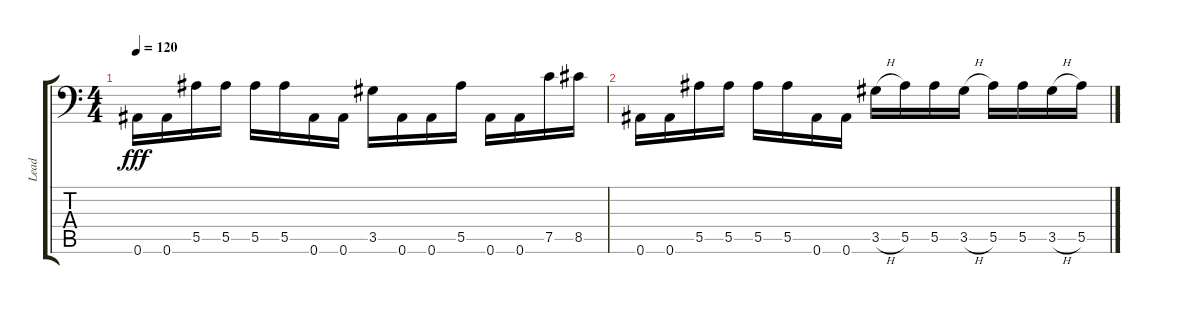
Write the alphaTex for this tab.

\track ("Lead" "Lead") {instrument distortionguitar}
\staff {score tabs}
\tuning (C4 G3 Eb3 Bb2 F2 Bb1) {hide}
\ts (4 4)
\tempo 120
\clef f4
\ks c
0.6.16{dy fff} 0.6.16 5.5.16 5.5.16 5.5.16 5.5.16 0.6.16 0.6.16 3.5.16 0.6.16 0.6.16 5.5.16 0.6.16 0.6.16 7.5.16 8.5.16 |
0.6.16 0.6.16 5.5.16 5.5.16 5.5.16 5.5.16 0.6.16 0.6.16 3.5{h}.16 5.5.16 5.5.16 3.5{h}.16 5.5.16 5.5.16 3.5{h}.16 5.5.16
